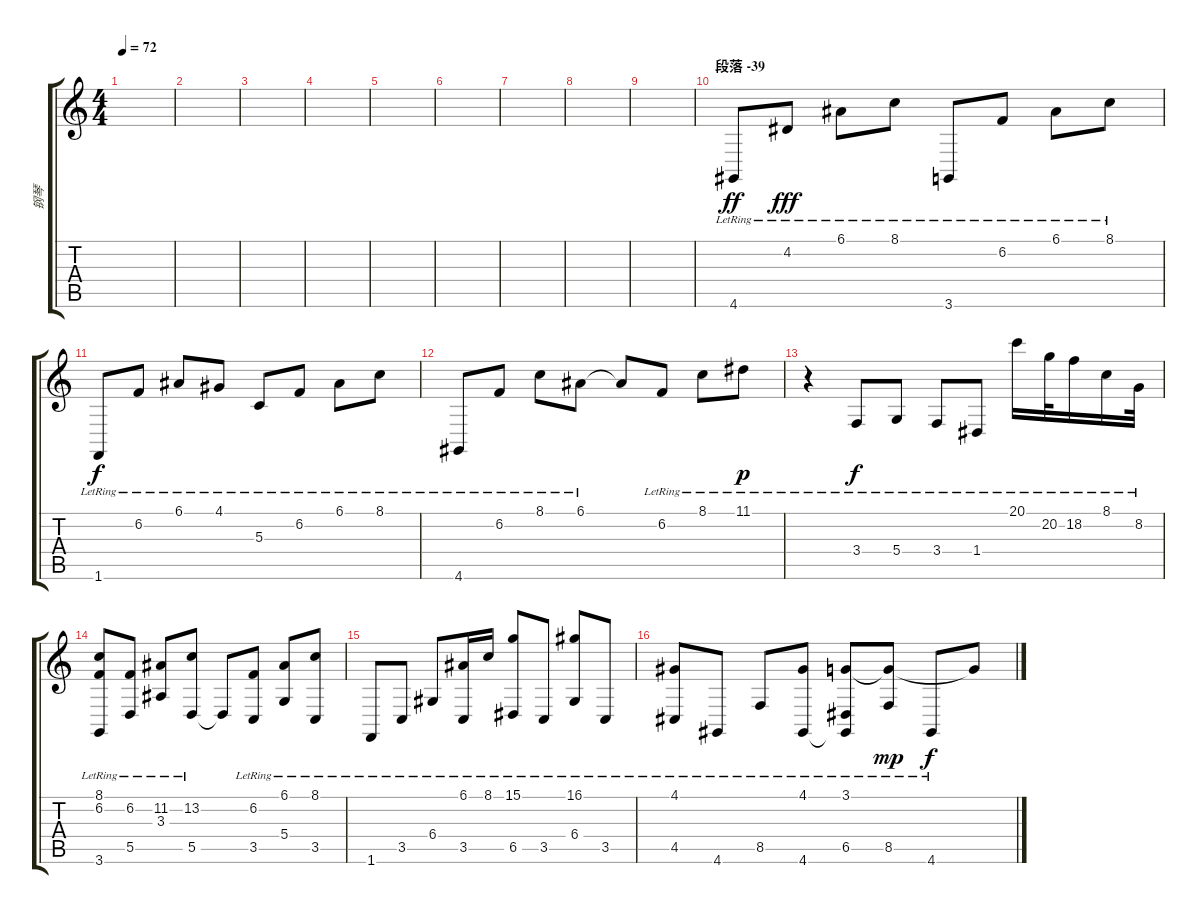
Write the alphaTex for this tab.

\track ("钢琴" "钢琴") {instrument acousticgrandpiano}
\staff {score tabs}
\tuning (E4 B3 G3 D3 A2 E2) {hide}
\ts (4 4)
\tempo 72
\clef g2
\ks c
|
|
|
|
|
|
|
|
|
\section ("" "段落 -39")
4.6{lr}.8{dy ff} 4.2{lr}.8{dy fff} 6.1{lr}.8 8.1{lr}.8 3.6{lr}.8 6.2{lr}.8 6.1{lr}.8 8.1{lr}.8 |
1.6{lr}.8{dy f} 6.2{lr}.8 6.1{lr}.8 4.1{lr}.8 5.3{lr}.8 6.2{lr}.8 6.1{lr}.8 8.1{lr}.8 |
4.6{lr}.8 6.2{lr}.8 8.1{lr}.8 6.1{lr}.8 6.1{t}.8 6.2{lr}.8 8.1{lr}.8 11.1{lr}.8{dy p} |
r.4 3.4{lr}.8{dy f} 5.4{lr}.8 3.4{lr}.8 1.4{lr}.8 20.1{lr}.16 20.2{lr}.32 18.2{lr}.16 8.1{lr}.16 8.2{lr}.32 |
(8.1{lr} 6.2{lr} 3.6{lr}).8 (6.2{lr} 5.5{lr}).8 (11.2{lr} 3.3{lr}).8 (13.2{lr} 5.5{lr}).8 5.5{t}.8 (6.2{lr} 3.5{lr}).8 (6.1{lr} 5.4{lr}).8 (8.1{lr} 3.5{lr}).8 |
1.6{lr}.8 3.5{lr}.8 6.4{lr}.8 (6.1{lr} 3.5{lr}).16 8.1{lr}.16 (15.1{lr} 6.5{lr}).8 3.5{lr}.8 (16.1{lr} 6.4{lr}).8 3.5{lr}.8 |
(4.1{lr} 4.5{lr}).8 4.6{lr}.8 8.5{lr}.8 (4.1{lr} 4.6{lr}).8 (3.1{lr} 6.5{lr} 4.6{t}).8 (3.1{t} 8.5{lr}).8{dy mp} 4.6{lr}.8{dy f} 3.1{t}.8
